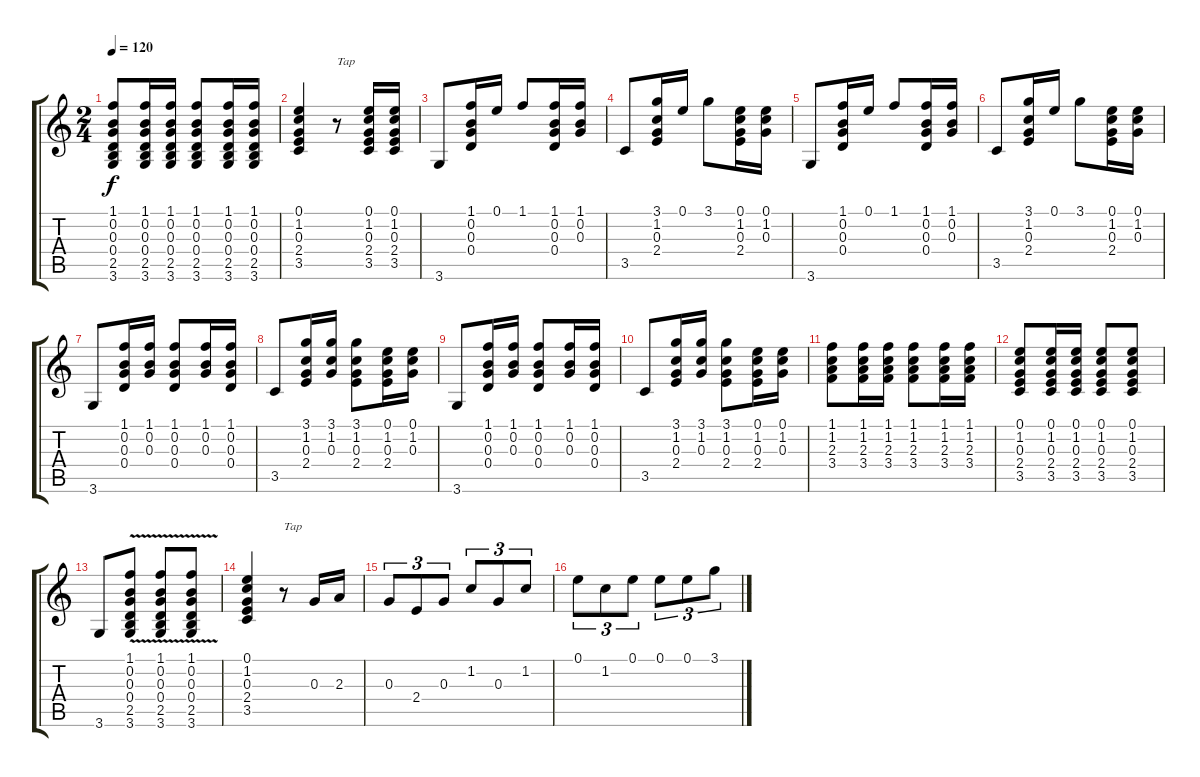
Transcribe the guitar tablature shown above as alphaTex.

\track "" {instrument acousticguitarsteel}
\staff {score tabs}
\tuning (E4 B3 G3 D3 A2 E2) {hide}
\ts (2 4)
\tempo 120
\clef g2
\ks c
(1.1 0.2 0.3 0.4 2.5 3.6).8{dy f} (1.1 0.2 0.3 0.4 2.5 3.6).16 (1.1 0.2 0.3 0.4 2.5 3.6).16 (1.1 0.2 0.3 0.4 2.5 3.6).8 (1.1 0.2 0.3 0.4 2.5 3.6).16 (1.1 0.2 0.3 0.4 2.5 3.6).16 |
(0.1 1.2 0.3 2.4 3.5).4 r.8{txt "Tap"} (0.1 1.2 0.3 2.4 3.5).16 (0.1 1.2 0.3 2.4 3.5).16 |
3.6.8 (1.1 0.2 0.3 0.4).16 0.1.16 1.1.8 (1.1 0.2 0.3 0.4).16 (1.1 0.2 0.3).16 |
3.5.8 (3.1 1.2 0.3 2.4).16 0.1.16 3.1.8 (0.1 1.2 0.3 2.4).16 (0.1 1.2 0.3).16 |
3.6.8 (1.1 0.2 0.3 0.4).16 0.1.16 1.1.8 (1.1 0.2 0.3 0.4).16 (1.1 0.2 0.3).16 |
3.5.8 (3.1 1.2 0.3 2.4).16 0.1.16 3.1.8 (0.1 1.2 0.3 2.4).16 (0.1 1.2 0.3).16 |
3.6.8 (1.1 0.2 0.3 0.4).16 (1.1 0.2 0.3).16 (1.1 0.2 0.3 0.4).8 (1.1 0.2 0.3).16 (1.1 0.2 0.3 0.4).16 |
3.5.8 (3.1 1.2 0.3 2.4).16 (3.1 1.2 0.3).16 (3.1 1.2 0.3 2.4).8 (0.1 1.2 0.3 2.4).16 (0.1 1.2 0.3).16 |
3.6.8 (1.1 0.2 0.3 0.4).16 (1.1 0.2 0.3).16 (1.1 0.2 0.3 0.4).8 (1.1 0.2 0.3).16 (1.1 0.2 0.3 0.4).16 |
3.5.8 (3.1 1.2 0.3 2.4).16 (3.1 1.2 0.3).16 (3.1 1.2 0.3 2.4).8 (0.1 1.2 0.3 2.4).16 (0.1 1.2 0.3).16 |
(1.1 1.2 2.3 3.4).8 (1.1 1.2 2.3 3.4).16 (1.1 1.2 2.3 3.4).16 (1.1 1.2 2.3 3.4).8 (1.1 1.2 2.3 3.4).16 (1.1 1.2 2.3 3.4).16 |
(0.1 1.2 0.3 2.4 3.5).8 (0.1 1.2 0.3 2.4 3.5).16 (0.1 1.2 0.3 2.4 3.5).16 (0.1 1.2 0.3 2.4 3.5).8 (0.1 1.2 0.3 2.4 3.5).8 |
3.6.8 (1.1{v} 0.2{v} 0.3{v} 0.4{v} 2.5{v} 3.6{v}).8 (1.1{v} 0.2{v} 0.3{v} 0.4{v} 2.5{v} 3.6{v}).8 (1.1{v} 0.2{v} 0.3{v} 0.4{v} 2.5{v} 3.6{v}).8 |
(0.1 1.2 0.3 2.4 3.5).4 r.8{txt "Tap"} 0.3.16 2.3.16 |
0.3.8{tu (3 2)} 2.4.8{tu (3 2)} 0.3.8{tu (3 2)} 1.2.8{tu (3 2)} 0.3.8{tu (3 2)} 1.2.8{tu (3 2)} |
0.1.8{tu (3 2)} 1.2.8{tu (3 2)} 0.1.8{tu (3 2)} 0.1.8{tu (3 2)} 0.1.8{tu (3 2)} 3.1.8{tu (3 2)}
